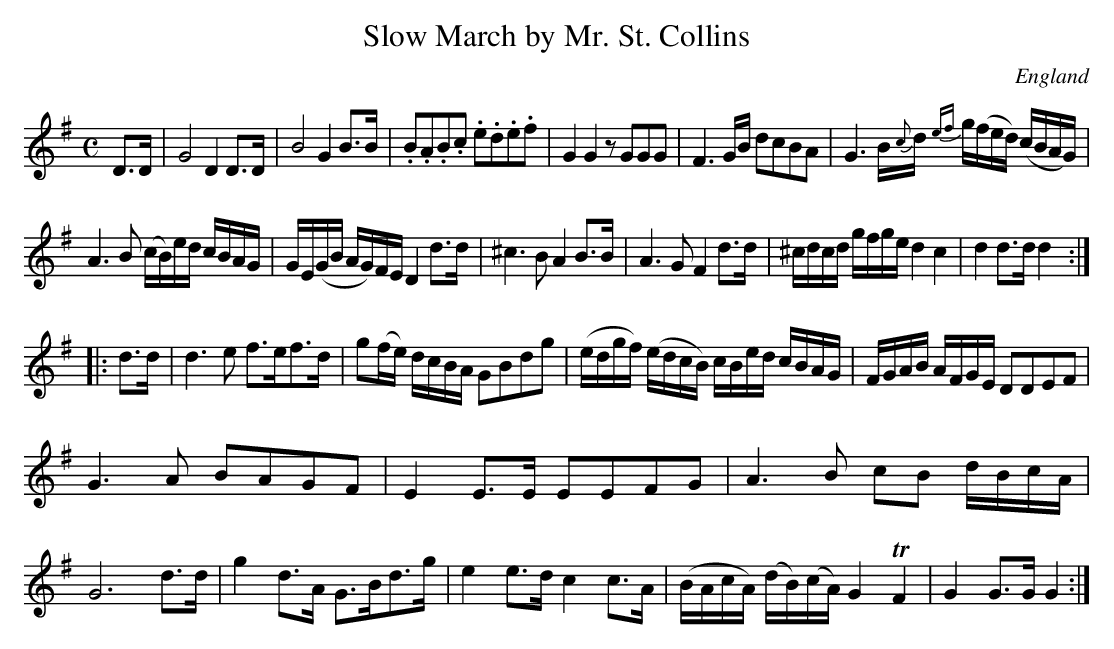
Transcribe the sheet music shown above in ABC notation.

X:1
T:Slow March by Mr. St. Collins
L:1/8
M:C
O:England
K:G
D>D  | \
G4 D2D>D | B4 G2B>B | .B.A.B.c .e.d.e.f | G2G2 zGGG | \
F3G/B/ dcBA | G3B/{c}d/ {ef}g/(f/e/d/) (c/B/A/G/) |
A3B (c/B/)e/d/ c/B/A/G/ | G/E/(G/B/ A/G/)F/E/  D2 d>d | \
^c3B A2B>B | A3G F2d>d | ^c/d/c/d/ g/f/g/e/ d2c2 | d2d>d d2 ::
d>d | \
d3e f>ef>d | g(f/e/) d/c/B/A/ GBdg | \
(e/d/g/f/) (e/d/c/B/) c/B/e/d/ c/B/A/G/ | F/G/A/B/ A/F/G/E/ DDEF |
G3A BAGF | E2 E>E EEFG | \
A3B cB d/B/c/A/ | G6 d>d | \
g2d>A G>Bd>g | e2e>d c2c>A | (B/A/c/A/) (d/B/)(c/A/) G2TF2 | G2G>G G2 :|
